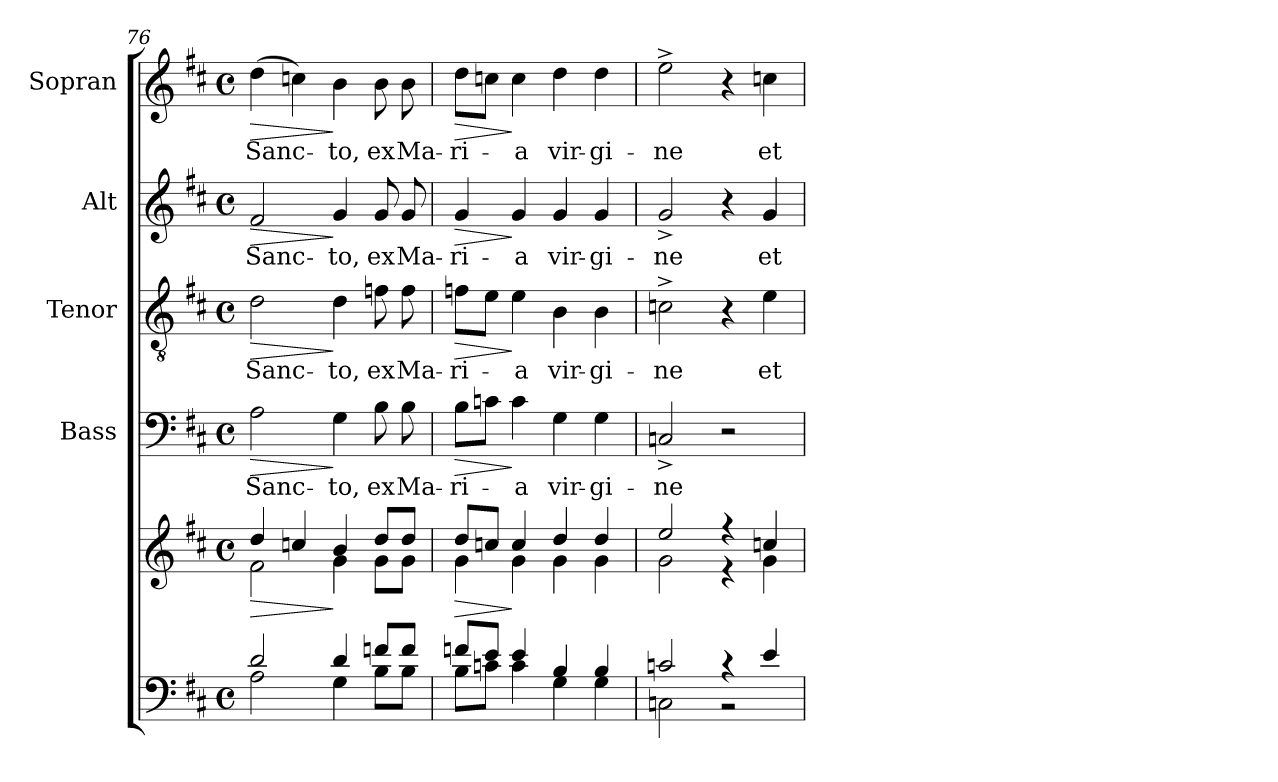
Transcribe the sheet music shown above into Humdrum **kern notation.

**kern	**kern	**dynam	**kern	**text	**dynam	**kern	**text	**dynam	**kern	**text	**dynam	**kern	**text	**dynam
*part5	*part5	*part5	*part4	*part4	*part4	*part3	*part3	*part3	*part2	*part2	*part2	*part1	*part1	*part1
*staff6	*staff5	*staff5/6	*staff4	*staff4	*staff4	*staff3	*staff3	*staff3	*staff2	*staff2	*staff2	*staff1	*staff1	*staff1
*	*	*	*I"Bass	*	*	*I"Tenor	*	*	*I"Alt	*	*	*I"Sopran	*	*
*	*	*	*I'B.	*	*	*I'T.	*	*	*I'A.	*	*	*I'S.	*	*
*clefF4	*clefG2	*	*clefF4	*	*	*clefGv2	*	*	*clefG2	*	*	*clefG2	*	*
*k[f#c#]	*k[f#c#]	*	*k[f#c#]	*	*	*k[f#c#]	*	*	*k[f#c#]	*	*	*k[f#c#]	*	*
*D:	*D:	*	*D:	*	*	*D:	*	*	*D:	*	*	*D:	*	*
*M4/4	*M4/4	*	*M4/4	*	*	*M4/4	*	*	*M4/4	*	*	*M4/4	*	*
*met(c)	*met(c)	*	*met(c)	*	*	*met(c)	*	*	*met(c)	*	*	*met(c)	*	*
=76	=76	=76	=76	=76	=76	=76	=76	=76	=76	=76	=76	=76	=76	=76
*^	*	*	*	*	*	*	*	*	*	*	*	*	*	*
!	!	!	!LO:HP:b	!	!LO:LY:b	!LO:HP:b	!	!LO:LY:b	!LO:HP:b	!	!LO:LY:b	!LO:HP:b	!	!LO:LY:b	!LO:HP:b
*	*	*^	*	*	*	*	*	*	*	*	*	*	*	*	*
2d/	2A\	4dd/	2f#\	>	2A\	Sanc-	>	2d\	Sanc-	>	2f#/	Sanc-	>	(>4dd\	Sanc-	>
.	.	4ccn/	.	.	.	.	.	.	.	.	.	.	.	4ccn\)	.	.
!	!	!	!	!	!	!LO:LY:b	!	!	!LO:LY:b	!	!	!LO:LY:b	!	!	!LO:LY:b	!
4d/	4G\	4b/	4g\	]	4G\	-to,	]	4d\	-to,	]	4g/	-to,	]	4b\	-to,	]
!	!	!	!	!	!	!LO:LY:b	!	!	!LO:LY:b	!	!	!LO:LY:b	!	!	!LO:LY:b	!
8fn/L	8B\L	8dd/L	8g\L	.	8B\	ex	.	8fn\	ex	.	8g/	ex	.	8b\	ex	.
!	!	!	!	!	!	!LO:LY:b	!	!	!LO:LY:b	!	!	!LO:LY:b	!	!	!LO:LY:b	!
8f/J	8B\J	8dd/J	8g\J	.	8B\	Ma-	.	8f\	Ma-	.	8g/	Ma-	.	8b\	Ma-	.
=77	=77	=77	=77	=77	=77	=77	=77	=77	=77	=77	=77	=77	=77	=77	=77	=77
!	!	!	!	!LO:HP:b	!	!LO:LY:b	!LO:HP:b	!	!LO:LY:b	!LO:HP:b	!	!LO:LY:b	!LO:HP:b	!	!LO:LY:b	!LO:HP:b
8fn/L	8B\L	8dd/L	4g\	>	8B\L	-ri-	>	8fn\L	-ri-	>	4g/	-ri-	>	8dd\L	-ri-	>
8e/J	8cn\J	8ccn/J	.	.	8cn\J	.	.	8e\J	.	.	.	.	.	8ccn\J	.	.
!	!	!	!	!	!	!LO:LY:b	!	!	!LO:LY:b	!	!	!LO:LY:b	!	!	!LO:LY:b	!
4e/	4c\	4cc/	4g\	]	4c\	-a	]	4e\	-a	]	4g/	-a	]	4cc\	-a	]
!	!	!	!	!	!	!LO:LY:b	!	!	!LO:LY:b	!	!	!LO:LY:b	!	!	!LO:LY:b	!
4B/	4G\	4dd/	4g\	.	4G\	vir-	.	4B\	vir-	.	4g/	vir-	.	4dd\	vir-	.
!	!	!	!	!	!	!LO:LY:b	!	!	!LO:LY:b	!	!	!LO:LY:b	!	!	!LO:LY:b	!
4B/	4G\	4dd/	4g\	.	4G\	-gi-	.	4B\	-gi-	.	4g/	-gi-	.	4dd\	-gi-	.
!!LO:LB:g=z
=78	=78	=78	=78	=78	=78	=78	=78	=78	=78	=78	=78	=78	=78	=78	=78	=78
!	!	!	!	!	!	!LO:LY:b	!	!	!LO:LY:b	!	!	!LO:LY:b	!	!	!LO:LY:b	!
2cn/	2Cn\	2ee/	2g\	.	2Cn^>/	-ne	.	2cn^>\	-ne	.	2g^>/	-ne	.	2ee^>\	-ne	.
4rc	2r	4r	4r	.	2r	.	.	4r	.	.	4r	.	.	4r	.	.
!	!	!	!	!	!	!	!	!	!LO:LY:b	!	!	!LO:LY:b	!	!	!LO:LY:b	!
4e/	.	4ccn/	4g\	.	.	.	.	4e\	et	.	4g/	et	.	4ccn\	et	.
*v	*v	*	*	*	*	*	*	*	*	*	*	*	*	*	*	*
*	*v	*v	*	*	*	*	*	*	*	*	*	*	*	*	*
=	=	=	=	=	=	=	=	=	=	=	=	=	=	=
*-	*-	*-	*-	*-	*-	*-	*-	*-	*-	*-	*-	*-	*-	*-
